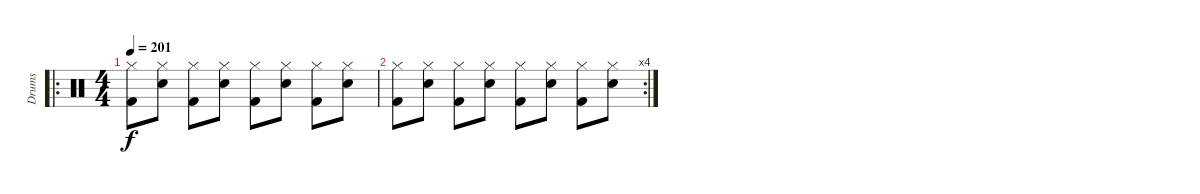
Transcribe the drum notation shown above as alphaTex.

\track ("Drums" "Drums") {instrument percussion}
\staff {score}
\articulation defaults
\ro
\ts (4 4)
\tempo 201
\clef neutral
\ks c
("Hi-Hat (closed)" "Kick (hit) 2").8{dy f} ("Hi-Hat (closed)" "Electric Snare (hit)").8 ("Hi-Hat (closed)" "Kick (hit) 2").8 ("Hi-Hat (closed)" "Electric Snare (hit)").8 ("Hi-Hat (closed)" "Kick (hit) 2").8 ("Hi-Hat (closed)" "Electric Snare (hit)").8 ("Hi-Hat (closed)" "Kick (hit) 2").8 ("Hi-Hat (closed)" "Electric Snare (hit)").8 |
\rc 4
("Hi-Hat (closed)" "Kick (hit) 2").8 ("Hi-Hat (closed)" "Electric Snare (hit)").8 ("Hi-Hat (closed)" "Kick (hit) 2").8 ("Hi-Hat (closed)" "Electric Snare (hit)").8 ("Hi-Hat (closed)" "Kick (hit) 2").8 ("Hi-Hat (closed)" "Electric Snare (hit)").8 ("Hi-Hat (closed)" "Kick (hit) 2").8 ("Hi-Hat (closed)" "Electric Snare (hit)").8
